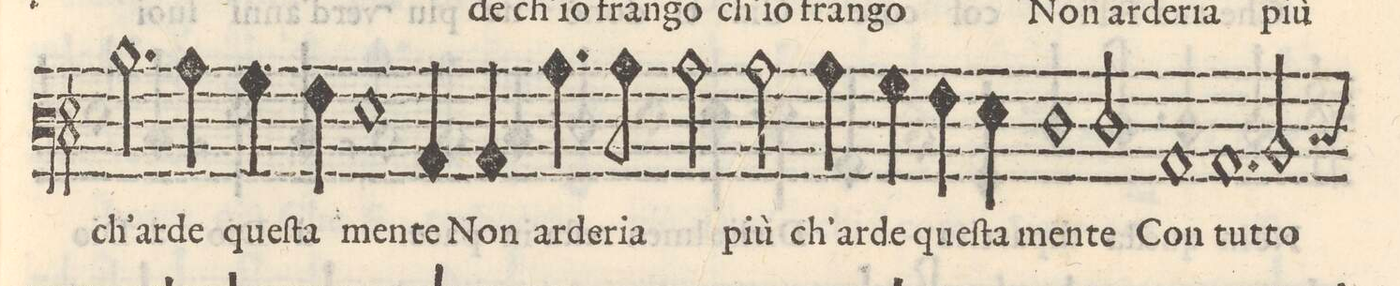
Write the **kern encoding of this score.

**kern	**text
*I"BASSO	*
*clefF3	*
*k[]	*
*M2/1	*
2.d\	ch'ar-
4c\	-de
4B\	queſ-
4A\	-ta
1G\	men-
=13-	=13-
4C/	-te
4C/	Non
4.c\	ar-
8c\	-de-
2c\	-ria
=14-	=14-
2c\	più
4c\	ch'ar-
4B\	-de
4A\	queſ-
4G\	-ta
1F\	men-
=15-	=15-
2F/	-te
1C	Con
=16-	=16-
1.C	tut-
2D/	-to
=17-	=17-
*-	*-
